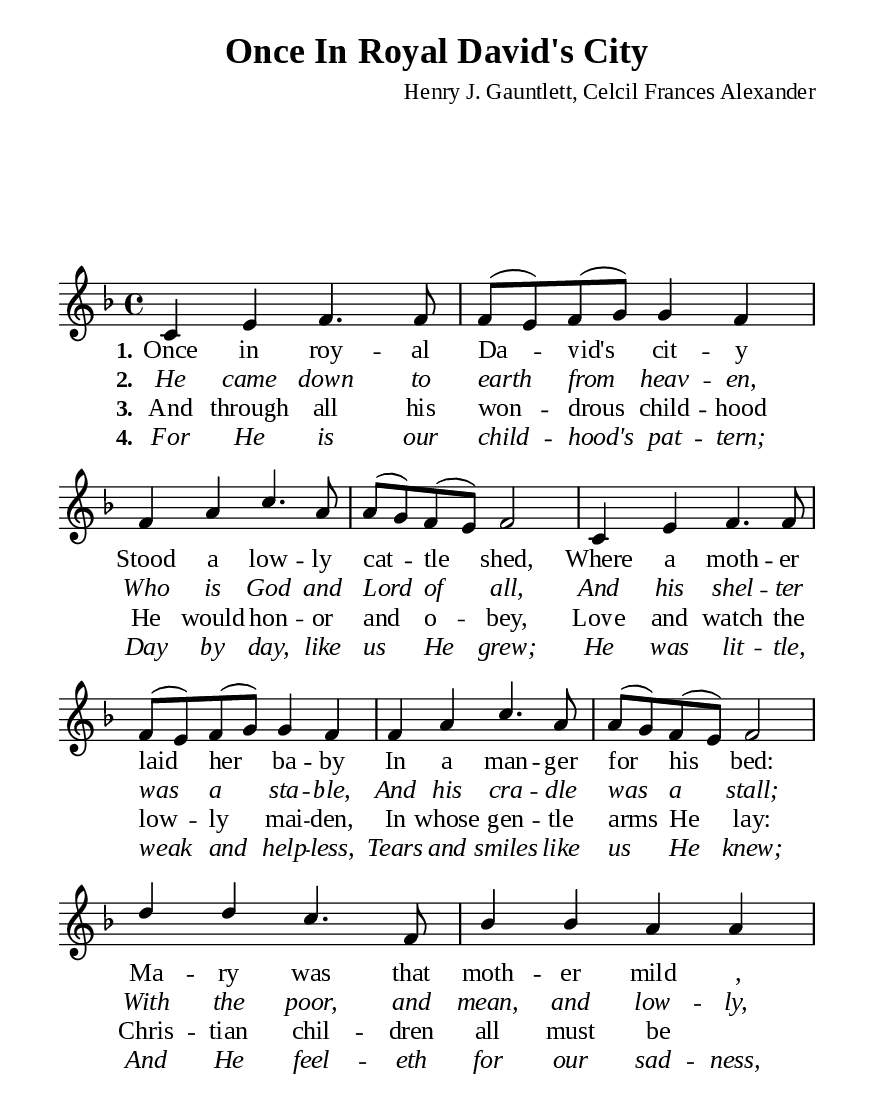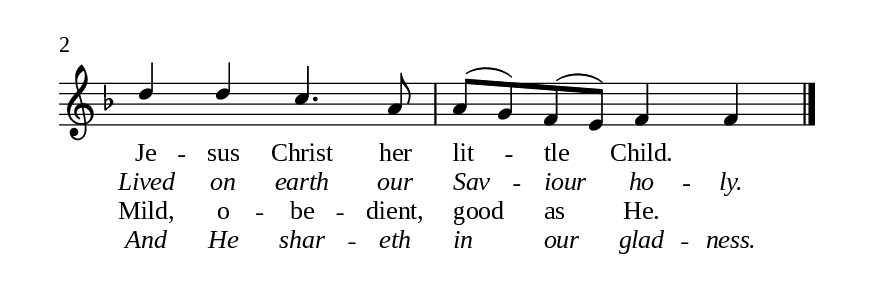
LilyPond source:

\version "2.18.2"

\header {
  title = "Once In Royal David's City"
  composer = "Henry J. Gauntlett, Celcil Frances Alexander"
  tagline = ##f
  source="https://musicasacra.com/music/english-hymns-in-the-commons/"
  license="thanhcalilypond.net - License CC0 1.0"
}

global= {
  \key f \major
  \time 4/4
  \override Score.BarNumber.break-visibility = ##(#f #f #f)
  \override Lyrics.LyricSpace.minimum-distance = #3.0
}

\paper {
  #(set-paper-size "a5")
  top-margin = 10\mm
  bottom-margin = 10\mm
  left-margin = 10\mm
  right-margin = 10\mm
  indent = #0
  #(define fonts
	 (make-pango-font-tree "Liberation Serif"
	 		       "Liberation Serif"
			       "Liberation Serif"
			       (/ 20 20)))
  system-system-spacing = #'((basic-distance . 2.5) (padding . 2.5))
}

printItalic = \with {
  \override LyricText.font-shape = #'italic
}

% Verse music
musicVerseSoprano = \relative c' {
  %{	01	%} c4 e f4. f8 |
  %{	02	%} f (e) f (g) g4 f |
  %{	03	%} f a c4. a8 |
  %{	04	%} a (g) f (e) f2 |
  %{	05	%} c4 e f4. f8 |
  %{	06	%} f (e) f (g) g4 f |
  %{	07	%} f a c4. a8 |
  %{	08	%} a (g) f (e) f2 |
  %{	09	%} d'4 d c4. f,8 |
  %{	10	%} bes4 bes a a |
  %{	11	%} d d c4. a8 |
  %{	12	%} a (g) f (e) f4 f \bar "|."
}

% Verse lyrics
verseOne = \lyricmode {
  \set stanza = #"1."
  Once in roy -- al Da -- vid's cit -- y
  Stood a low -- ly cat -- tle shed,
  Where a moth -- er laid her ba -- by
  In a man -- ger for his bed:
  Ma -- ry was that moth -- er mild _,
  Je -- sus Christ her lit -- tle Child.
}

verseTwo = \lyricmode {
  \set stanza = #"2."
  He came down to earth from heav -- en,
  Who is God and Lord of all,
  And his shel -- ter was a sta -- ble,
  And his cra -- dle was a stall;
  With the poor, and mean, and low -- ly,
  Lived on earth our Sav -- iour ho -- ly.
}

verseThree = \lyricmode {
  \set stanza = #"3."
  And through all his won -- drous child -- hood
  He would hon -- or and o -- bey,
  Love and watch the low -- ly mai -- den,
  In whose gen -- tle arms He lay:
  Chris -- tian chil -- dren all must be _
  Mild, o -- be -- dient, good as He.
}

verseFour = \lyricmode {
  \set stanza = #"4."
  For He is our child -- hood's pat -- tern;
  Day by day, like us He grew;
  He was lit -- tle, weak and help -- less,
  Tears and smiles like us He knew;
  And He feel -- eth for our sad -- ness,
  And He shar -- eth in our glad -- ness.
}

% Layout
\score {
    \new ChoirStaff <<
      \new Staff <<
        \clef "treble"
        \new Voice = "sopranos" { \global \stemUp \slurUp \musicVerseSoprano }
      >>
      \new Lyrics \lyricsto sopranos \verseOne
      \new Lyrics \printItalic \lyricsto sopranos \verseTwo
      \new Lyrics \lyricsto sopranos \verseThree
      \new Lyrics \printItalic \lyricsto sopranos \verseFour
    >>
}
